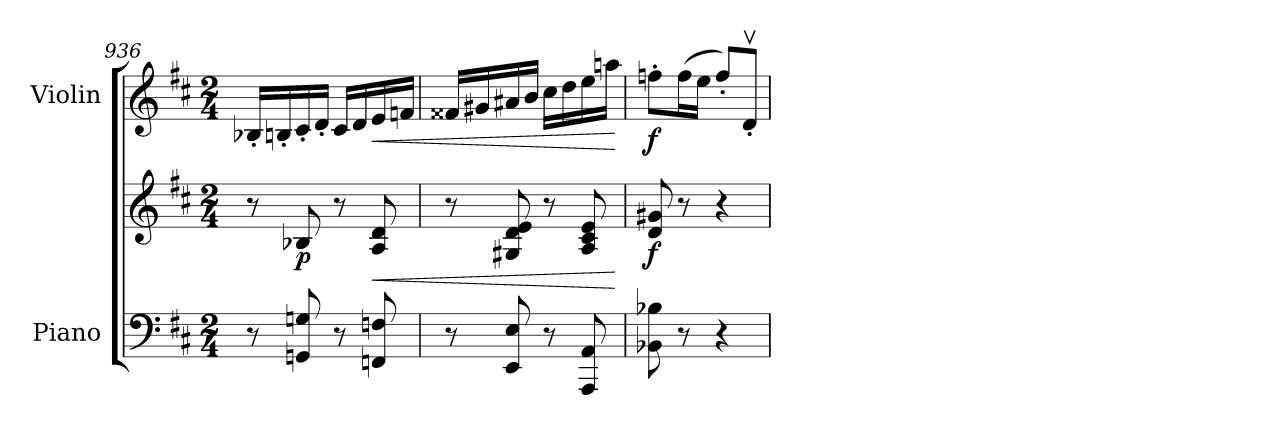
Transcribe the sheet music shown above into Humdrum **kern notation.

**kern	**kern	**dynam	**kern	**dynam
*part2	*part2	*part2	*part1	*part1
*staff3	*staff2	*staff2/3	*staff1	*staff1
*I"Piano	*	*	*I"Violin	*
*I'Pno.	*	*	*I'Vln.	*
*clefF4	*clefG2	*	*clefG2	*
*k[f#c#]	*k[f#c#]	*	*k[f#c#]	*
*M2/4	*M2/4	*	*M2/4	*
=936	=936	=936	=936	=936
!	!	!	!	!LO:DY:b
!	!	!	!	!LO:DY:n=1:b
8r	8r	.	16B-X'/LL	p mp
.	.	.	16Bn'/	.
!	!	!LO:DY:b	!	!
8GGn/ 8Gn/	8B-X/	p	16c#'/	.
.	.	.	16d'/JJ	.
8r	8r	.	16c#/LL	.
.	.	.	16d/	.
!	!	!LO:HP:b	!	!LO:HP:b
8FFn/ 8Fn/	8A/ 8d/	<	16e/	<
.	.	.	16fn/JJ	.
=937	=937	=937	=937	=937
8r	8r	.	16f##X/LL	.
.	.	.	16g#X/	.
8EE/ 8E/	8G#X/ 8d/ 8e/	.	16a#X/	.
.	.	.	16b/JJ	.
8r	8r	.	16cc#\LL	.
.	.	.	16dd\	.
8AAA/ 8AA/	8A/ 8c#/ 8e/	.	16ee\	.
.	.	.	16aan\JJ	.
.	.	[	.	[
=938	=938	=938	=938	=938
!	!	!LO:DY:b	!	!LO:DY:b
8BB-X\ 8B-X\	8d/ 8g#X/	f	8ffn'\L	f
8r	8r	.	(16ff\L	.
.	.	.	16ee\JJ	.
4r	4r	.	8ff'/L)	.
.	.	.	8dv'/J	.
=	=	=	=	=
*-	*-	*-	*-	*-
